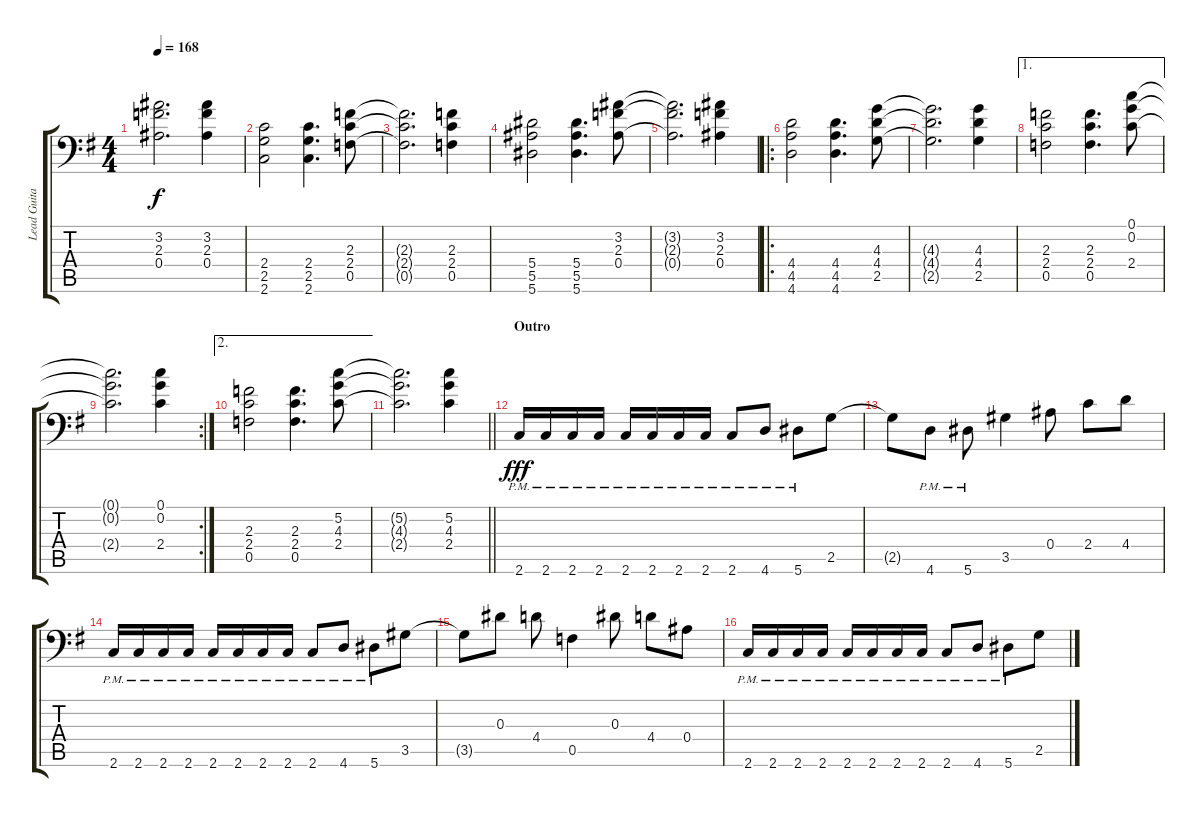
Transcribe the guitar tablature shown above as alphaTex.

\track ("Lead Guitar" "Lead Guita") {instrument distortionguitar}
\staff {score tabs}
\tuning (C4 G3 Eb3 Bb2 F2 Bb1) {hide}
\ts (4 4)
\tempo 168
\clef f4
\ks g
(3.2{t} 2.3{t} 0.4{t}).2{d dy f} (3.2 2.3 0.4).4 |
(2.4 2.5 2.6).2 (2.4 2.5 2.6).4{d} (2.3 2.4 0.5).8 |
(2.3{t} 2.4{t} 0.5{t}).2{d} (2.3 2.4 0.5).4 |
(5.4 5.5 5.6).2 (5.4 5.5 5.6).4{d} (3.2 2.3 0.4).8 |
(3.2{t} 2.3{t} 0.4{t}).2{d} (3.2 2.3 0.4).4 |
\ro
(4.4 4.5 4.6).2 (4.4 4.5 4.6).4{d} (4.3 4.4 2.5).8 |
(4.3{t} 4.4{t} 2.5{t}).2{d} (4.3 4.4 2.5).4 |
\ae 1
(2.3 2.4 0.5).2 (2.3 2.4 0.5).4{d} (0.1 0.2 2.4).8 |
\rc 2
(0.1{t} 0.2{t} 2.4{t}).2{d} (0.1 0.2 2.4).4 |
\ae 2
(2.3 2.4 0.5).2 (2.3 2.4 0.5).4{d} (5.2 4.3 2.4).8 |
\barLineRight lightlight
(5.2{t} 4.3{t} 2.4{t}).2{d} (5.2 4.3 2.4).4 |
\section ("" "Outro")
2.6{pm}.16{dy fff} 2.6{pm}.16 2.6{pm}.16 2.6{pm}.16 2.6{pm}.16 2.6{pm}.16 2.6{pm}.16 2.6{pm}.16 2.6{pm}.8 4.6{pm}.8 5.6{pm}.8 2.5.8 |
2.5{t}.8 4.6{pm}.8 5.6{pm}.8 3.5.4 0.4.8 2.4.8 4.4.8 |
2.6{pm}.16 2.6{pm}.16 2.6{pm}.16 2.6{pm}.16 2.6{pm}.16 2.6{pm}.16 2.6{pm}.16 2.6{pm}.16 2.6{pm}.8 4.6{pm}.8 5.6{pm}.8 3.5.8 |
3.5{t}.8 0.3.8 4.4.8 0.5.4 0.3.8 4.4.8 0.4.8 |
2.6{pm}.16 2.6{pm}.16 2.6{pm}.16 2.6{pm}.16 2.6{pm}.16 2.6{pm}.16 2.6{pm}.16 2.6{pm}.16 2.6{pm}.8 4.6{pm}.8 5.6{pm}.8 2.5.8
